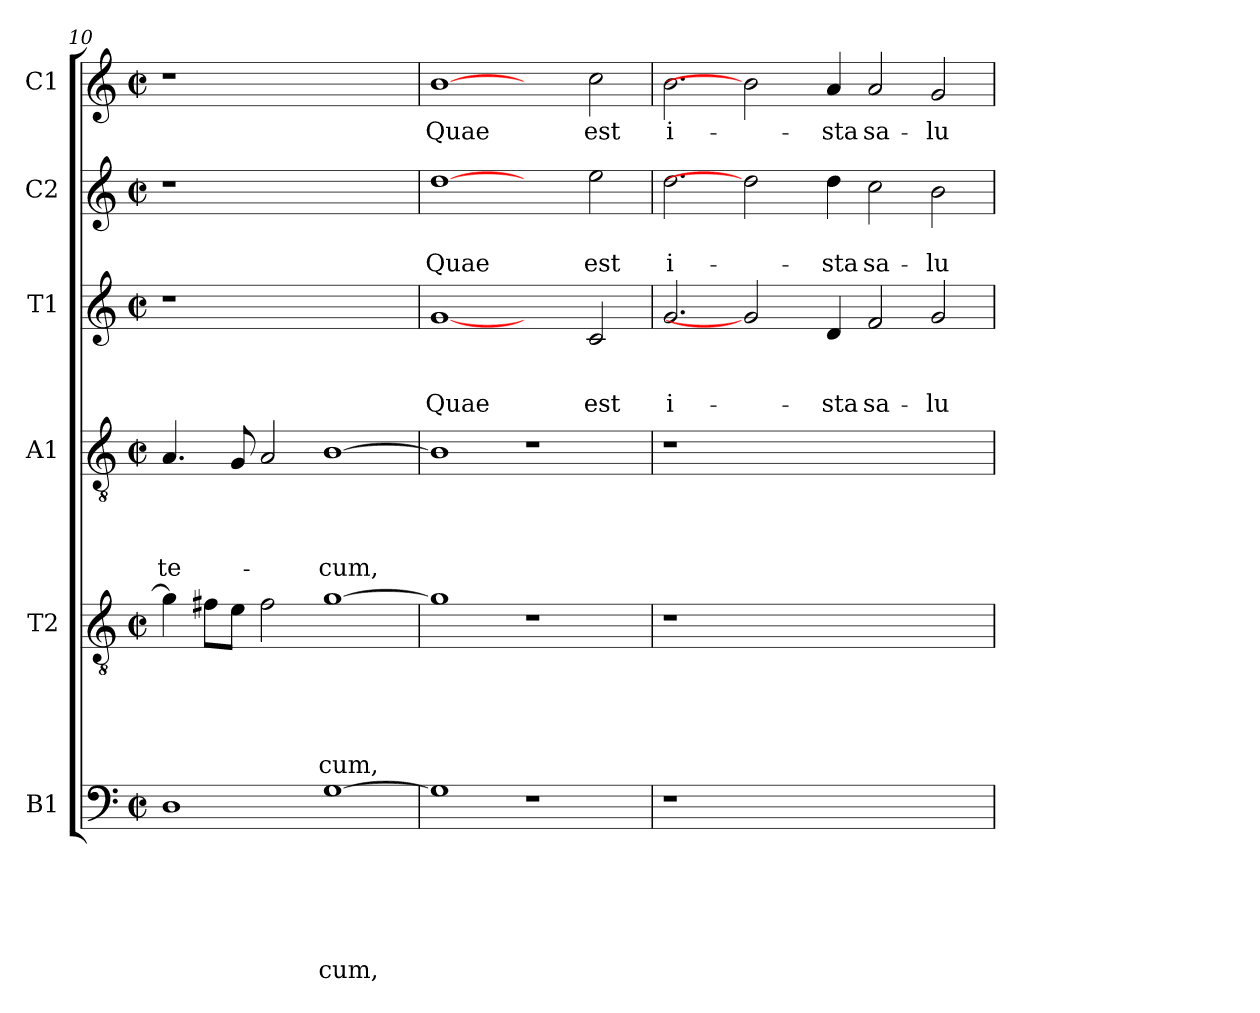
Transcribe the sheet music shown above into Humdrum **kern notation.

**kern	**text	**text	**text	**text	**text	**text	**kern	**text	**text	**text	**text	**text	**kern	**text	**text	**text	**text	**kern	**text	**text	**text	**kern	**text	**text	**kern	**text
*part6	*part6	*part6	*part6	*part6	*part6	*part6	*part5	*part5	*part5	*part5	*part5	*part5	*part4	*part4	*part4	*part4	*part4	*part3	*part3	*part3	*part3	*part2	*part2	*part2	*part1	*part1
*staff6	*staff6	*staff6	*staff6	*staff6	*staff6	*staff6	*staff5	*staff5	*staff5	*staff5	*staff5	*staff5	*staff4	*staff4	*staff4	*staff4	*staff4	*staff3	*staff3	*staff3	*staff3	*staff2	*staff2	*staff2	*staff1	*staff1
*I"B1	*	*	*	*	*	*	*I"T2	*	*	*	*	*	*I"A1	*	*	*	*	*I"T1	*	*	*	*I"C2	*	*	*I"C1	*
*clefF4	*	*	*	*	*	*	*clefGv2	*	*	*	*	*	*clefGv2	*	*	*	*	*clefG2	*	*	*	*clefG2	*	*	*clefG2	*
*k[]	*	*	*	*	*	*	*k[]	*	*	*	*	*	*k[]	*	*	*	*	*k[]	*	*	*	*k[]	*	*	*k[]	*
*C:	*	*	*	*	*	*	*C:	*	*	*	*	*	*C:	*	*	*	*	*C:	*	*	*	*C:	*	*	*C:	*
*M2/2	*	*	*	*	*	*	*M2/2	*	*	*	*	*	*M2/2	*	*	*	*	*M2/2	*	*	*	*M2/2	*	*	*M2/2	*
*met(c|)	*	*	*	*	*	*	*met(c|)	*	*	*	*	*	*met(c|)	*	*	*	*	*met(c|)	*	*	*	*met(c|)	*	*	*met(c|)	*
=10	=10	=10	=10	=10	=10	=10	=10	=10	=10	=10	=10	=10	=10	=10	=10	=10	=10	=10	=10	=10	=10	=10	=10	=10	=10	=10
!	!	!	!	!	!	!	!	!	!	!	!	!	!	!	!	!	!LO:LY:b	!	!	!	!	!	!	!	!	!
1D	.	.	.	.	.	.	4g\]	.	.	.	.	.	4.A/	.	.	.	te-	1r	.	.	.	1r	.	.	1r	.
.	.	.	.	.	.	.	8f#X\L	.	.	.	.	.	.	.	.	.	.	.	.	.	.	.	.	.	.	.
.	.	.	.	.	.	.	8e\J	.	.	.	.	.	8G/	.	.	.	.	.	.	.	.	.	.	.	.	.
.	.	.	.	.	.	.	2f#\	.	.	.	.	.	2A/	.	.	.	.	.	.	.	.	.	.	.	.	.
!	!	!	!	!	!	!LO:LY:b	!	!	!	!	!	!LO:LY:b	!	!	!	!	!LO:LY:b	!	!	!	!	!	!	!	!	!
[1G	.	.	.	.	.	-cum,	[1g	.	.	.	.	-cum,	[1B	.	.	.	-cum,	1ryy	.	.	.	1ryy	.	.	1ryy	.
!!LO:LB:g=z
=11	=11	=11	=11	=11	=11	=11	=11	=11	=11	=11	=11	=11	=11	=11	=11	=11	=11	=11	=11	=11	=11	=11	=11	=11	=11	=11
!	!	!	!	!	!	!	!	!	!	!	!	!	!	!	!	!	!	!	!	!	!LO:LY:b	!	!	!LO:LY:b	!	!LO:LY:b
1G]	.	.	.	.	.	.	1g]	.	.	.	.	.	1B]	.	.	.	.	[1g	.	.	Quae	[1dd	.	Quae	[1b	Quae
1r	.	.	.	.	.	.	1r	.	.	.	.	.	1r	.	.	.	.	2ryy	.	.	.	2ryy	.	.	2ryy	.
!	!	!	!	!	!	!	!	!	!	!	!	!	!	!	!	!	!	!	!	!	!LO:LY:b	!	!	!LO:LY:b	!	!LO:LY:b
.	.	.	.	.	.	.	.	.	.	.	.	.	.	.	.	.	.	2c/	.	.	est	2ee\	.	est	2cc\	est
=12	=12	=12	=12	=12	=12	=12	=12	=12	=12	=12	=12	=12	=12	=12	=12	=12	=12	=12	=12	=12	=12	=12	=12	=12	=12	=12
!	!	!	!	!	!	!	!	!	!	!	!	!	!	!	!	!	!	!	!	!	!LO:LY:b	!	!	!LO:LY:b	!	!LO:LY:b
1r	.	.	.	.	.	.	1r	.	.	.	.	.	1r	.	.	.	.	2.g/	.	.	i-	2.dd\	.	i-	2.b\	i-
.	.	.	.	.	.	.	.	.	.	.	.	.	.	.	.	.	.	2g]	.	.	.	2dd]	.	.	2b]	.
1.ryy	.	.	.	.	.	.	1.ryy	.	.	.	.	.	1.ryy	.	.	.	.	.	.	.	.	.	.	.	.	.
!	!	!	!	!	!	!	!	!	!	!	!	!	!	!	!	!	!	!	!	!	!LO:LY:b	!	!	!LO:LY:b	!	!LO:LY:b
.	.	.	.	.	.	.	.	.	.	.	.	.	.	.	.	.	.	4d/	.	.	-sta	4dd\	.	-sta	4a/	-sta
!	!	!	!	!	!	!	!	!	!	!	!	!	!	!	!	!	!	!	!	!	!LO:LY:b	!	!	!LO:LY:b	!	!LO:LY:b
.	.	.	.	.	.	.	.	.	.	.	.	.	.	.	.	.	.	2f/	.	.	sa-	2cc\	.	sa-	2a/	sa-
!	!	!	!	!	!	!	!	!	!	!	!	!	!	!	!	!	!	!	!	!	!LO:LY:b	!	!	!LO:LY:b	!	!LO:LY:b
.	.	.	.	.	.	.	.	.	.	.	.	.	.	.	.	.	.	2g/	.	.	-lu-	2b\	.	-lu-	2g/	-lu-
=	=	=	=	=	=	=	=	=	=	=	=	=	=	=	=	=	=	=	=	=	=	=	=	=	=	=
*-	*-	*-	*-	*-	*-	*-	*-	*-	*-	*-	*-	*-	*-	*-	*-	*-	*-	*-	*-	*-	*-	*-	*-	*-	*-	*-
